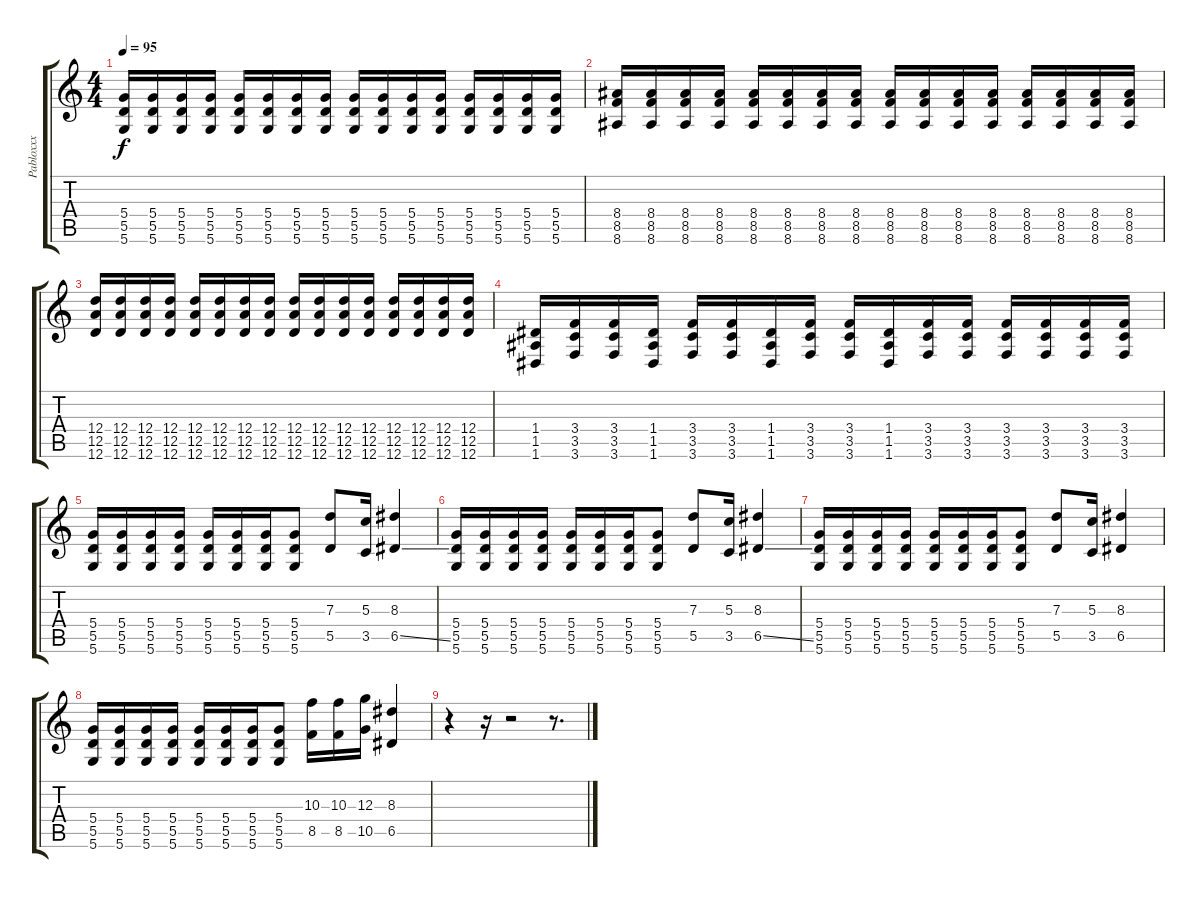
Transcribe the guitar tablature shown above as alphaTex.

\track ("Pabloxxx" "Pabloxxx") {instrument distortionguitar}
\staff {score tabs}
\tuning (E4 B3 G3 D3 A2 D2) {hide}
\ts (4 4)
\tempo 95
\clef g2
\ks c
(5.4 5.5 5.6).16{dy f} (5.4 5.5 5.6).16 (5.4 5.5 5.6).16 (5.4 5.5 5.6).16 (5.4 5.5 5.6).16 (5.4 5.5 5.6).16 (5.4 5.5 5.6).16 (5.4 5.5 5.6).16 (5.4 5.5 5.6).16 (5.4 5.5 5.6).16 (5.4 5.5 5.6).16 (5.4 5.5 5.6).16 (5.4 5.5 5.6).16 (5.4 5.5 5.6).16 (5.4 5.5 5.6).16 (5.4 5.5 5.6).16 |
(8.4 8.5 8.6).16 (8.4 8.5 8.6).16 (8.4 8.5 8.6).16 (8.4 8.5 8.6).16 (8.4 8.5 8.6).16 (8.4 8.5 8.6).16 (8.4 8.5 8.6).16 (8.4 8.5 8.6).16 (8.4 8.5 8.6).16 (8.4 8.5 8.6).16 (8.4 8.5 8.6).16 (8.4 8.5 8.6).16 (8.4 8.5 8.6).16 (8.4 8.5 8.6).16 (8.4 8.5 8.6).16 (8.4 8.5 8.6).16 |
(12.4 12.5 12.6).16 (12.4 12.5 12.6).16 (12.4 12.5 12.6).16 (12.4 12.5 12.6).16 (12.4 12.5 12.6).16 (12.4 12.5 12.6).16 (12.4 12.5 12.6).16 (12.4 12.5 12.6).16 (12.4 12.5 12.6).16 (12.4 12.5 12.6).16 (12.4 12.5 12.6).16 (12.4 12.5 12.6).16 (12.4 12.5 12.6).16 (12.4 12.5 12.6).16 (12.4 12.5 12.6).16 (12.4 12.5 12.6).16 |
(1.4 1.5 1.6).16 (3.4 3.5 3.6).16 (3.4 3.5 3.6).16 (1.4 1.5 1.6).16 (3.4 3.5 3.6).16 (3.4 3.5 3.6).16 (1.4 1.5 1.6).16 (3.4 3.5 3.6).16 (3.4 3.5 3.6).16 (1.4 1.5 1.6).16 (3.4 3.5 3.6).16 (3.4 3.5 3.6).16 (3.4 3.5 3.6).16 (3.4 3.5 3.6).16 (3.4 3.5 3.6).16 (3.4 3.5 3.6).16 |
(5.4 5.5 5.6).16 (5.4 5.5 5.6).16 (5.4 5.5 5.6).16 (5.4 5.5 5.6).16 (5.4 5.5 5.6).16 (5.4 5.5 5.6).16 (5.4 5.5 5.6).16 (5.4 5.5 5.6).8 (7.3 5.5).8 (5.3 3.5).16 (8.3 6.5{ss}).4 |
(5.4 5.5 5.6).16 (5.4 5.5 5.6).16 (5.4 5.5 5.6).16 (5.4 5.5 5.6).16 (5.4 5.5 5.6).16 (5.4 5.5 5.6).16 (5.4 5.5 5.6).16 (5.4 5.5 5.6).8 (7.3 5.5).8 (5.3 3.5).16 (8.3 6.5{ss}).4 |
(5.4 5.5 5.6).16 (5.4 5.5 5.6).16 (5.4 5.5 5.6).16 (5.4 5.5 5.6).16 (5.4 5.5 5.6).16 (5.4 5.5 5.6).16 (5.4 5.5 5.6).16 (5.4 5.5 5.6).8 (7.3 5.5).8 (5.3 3.5).16 (8.3 6.5).4 |
(5.4 5.5 5.6).16 (5.4 5.5 5.6).16 (5.4 5.5 5.6).16 (5.4 5.5 5.6).16 (5.4 5.5 5.6).16 (5.4 5.5 5.6).16 (5.4 5.5 5.6).16 (5.4 5.5 5.6).8 (10.3 8.5).16 (10.3 8.5).16 (12.3 10.5).16 (8.3 6.5).4 |
r.4 r.16 r.2 r.8{d}
